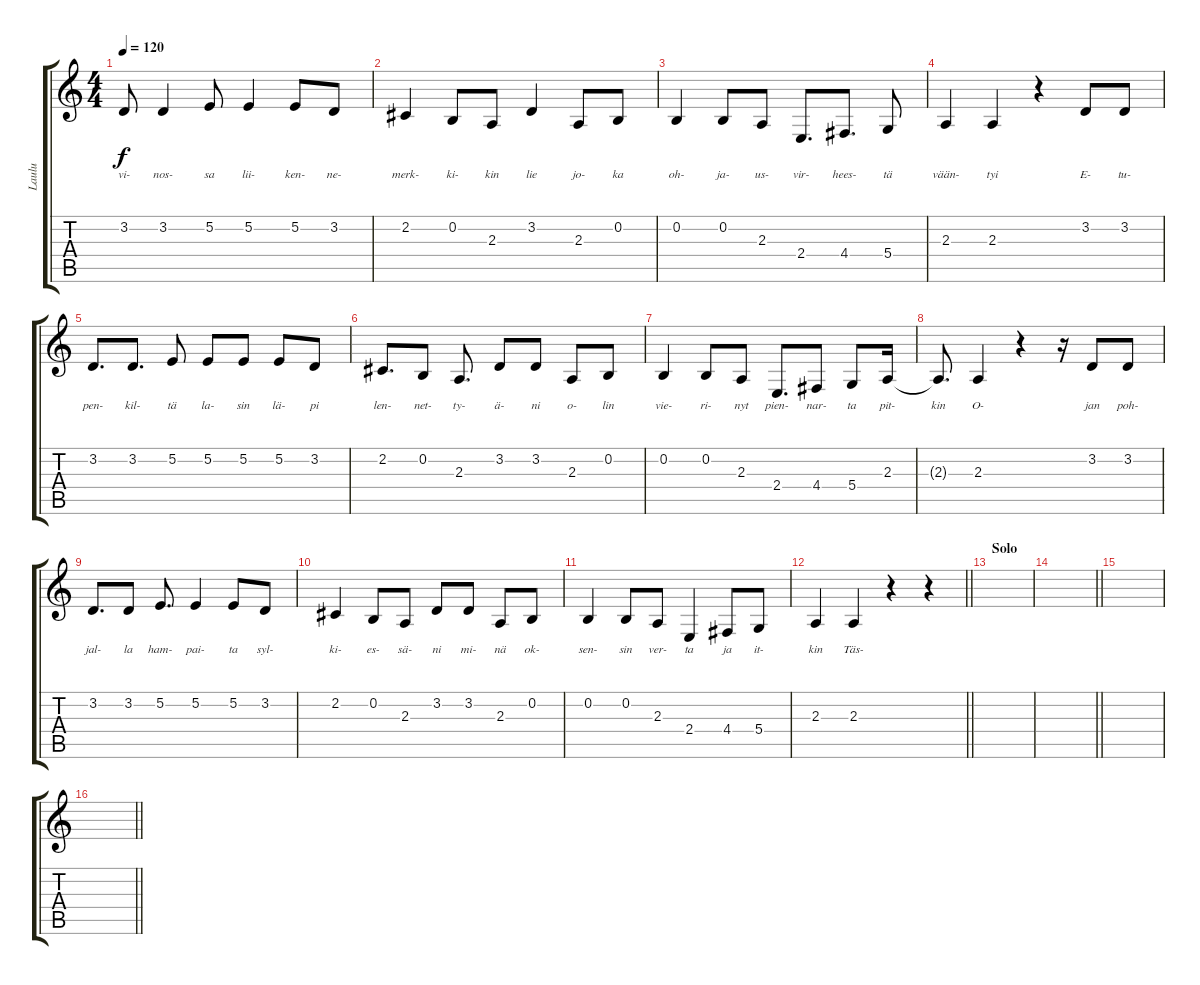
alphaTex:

\track ("Laulu" "Laulu") {instrument harmonica}
\staff {score tabs}
\tuning (E4 B3 G3 D3 A2 E2) {hide}
\ts (4 4)
\tempo 120
\clef g2
\ks c
3.2.8{lyrics (0 "vi-") lyrics (1 "") lyrics (2 "") lyrics (3 "") lyrics (4 "") dy f} 3.2.4{lyrics (0 "nos-") lyrics (1 "") lyrics (2 "") lyrics (3 "") lyrics (4 "")} 5.2.8{lyrics (0 "sa") lyrics (1 "") lyrics (2 "") lyrics (3 "") lyrics (4 "")} 5.2.4{lyrics (0 "lii-") lyrics (1 "") lyrics (2 "") lyrics (3 "") lyrics (4 "")} 5.2.8{lyrics (0 "ken-") lyrics (1 "") lyrics (2 "") lyrics (3 "") lyrics (4 "")} 3.2.8{lyrics (0 "ne-") lyrics (1 "") lyrics (2 "") lyrics (3 "") lyrics (4 "")} |
2.2.4{lyrics (0 "merk-") lyrics (1 "") lyrics (2 "") lyrics (3 "") lyrics (4 "")} 0.2.8{lyrics (0 "ki-") lyrics (1 "") lyrics (2 "") lyrics (3 "") lyrics (4 "")} 2.3.8{lyrics (0 "kin") lyrics (1 "") lyrics (2 "") lyrics (3 "") lyrics (4 "")} 3.2.4{lyrics (0 "lie") lyrics (1 "") lyrics (2 "") lyrics (3 "") lyrics (4 "")} 2.3.8{lyrics (0 "jo-") lyrics (1 "") lyrics (2 "") lyrics (3 "") lyrics (4 "")} 0.2.8{lyrics (0 "ka") lyrics (1 "") lyrics (2 "") lyrics (3 "") lyrics (4 "")} |
0.2.4{lyrics (0 "oh-") lyrics (1 "") lyrics (2 "") lyrics (3 "") lyrics (4 "")} 0.2.8{lyrics (0 "ja-") lyrics (1 "") lyrics (2 "") lyrics (3 "") lyrics (4 "")} 2.3.8{lyrics (0 "us-") lyrics (1 "") lyrics (2 "") lyrics (3 "") lyrics (4 "")} 2.4.8{d lyrics (0 "vir-") lyrics (1 "") lyrics (2 "") lyrics (3 "") lyrics (4 "")} 4.4.8{d lyrics (0 "hees-") lyrics (1 "") lyrics (2 "") lyrics (3 "") lyrics (4 "")} 5.4.8{lyrics (0 "tä") lyrics (1 "") lyrics (2 "") lyrics (3 "") lyrics (4 "")} |
2.3.4{lyrics (0 "vään-") lyrics (1 "") lyrics (2 "") lyrics (3 "") lyrics (4 "")} 2.3.4{lyrics (0 "tyi") lyrics (1 "") lyrics (2 "") lyrics (3 "") lyrics (4 "")} r.4 3.2.8{lyrics (0 "E-") lyrics (1 "") lyrics (2 "") lyrics (3 "") lyrics (4 "")} 3.2.8{lyrics (0 "tu-") lyrics (1 "") lyrics (2 "") lyrics (3 "") lyrics (4 "")} |
3.2.8{d lyrics (0 "pen-") lyrics (1 "") lyrics (2 "") lyrics (3 "") lyrics (4 "")} 3.2.8{d lyrics (0 "kil-") lyrics (1 "") lyrics (2 "") lyrics (3 "") lyrics (4 "")} 5.2.8{lyrics (0 "tä") lyrics (1 "") lyrics (2 "") lyrics (3 "") lyrics (4 "")} 5.2.8{lyrics (0 "la-") lyrics (1 "") lyrics (2 "") lyrics (3 "") lyrics (4 "")} 5.2.8{lyrics (0 "sin") lyrics (1 "") lyrics (2 "") lyrics (3 "") lyrics (4 "")} 5.2.8{lyrics (0 "lä-") lyrics (1 "") lyrics (2 "") lyrics (3 "") lyrics (4 "")} 3.2.8{lyrics (0 "pi") lyrics (1 "") lyrics (2 "") lyrics (3 "") lyrics (4 "")} |
2.2.8{d lyrics (0 "len-") lyrics (1 "") lyrics (2 "") lyrics (3 "") lyrics (4 "")} 0.2.8{lyrics (0 "net-") lyrics (1 "") lyrics (2 "") lyrics (3 "") lyrics (4 "")} 2.3.8{d lyrics (0 "ty-") lyrics (1 "") lyrics (2 "") lyrics (3 "") lyrics (4 "")} 3.2.8{lyrics (0 "ä-") lyrics (1 "") lyrics (2 "") lyrics (3 "") lyrics (4 "")} 3.2.8{lyrics (0 "ni") lyrics (1 "") lyrics (2 "") lyrics (3 "") lyrics (4 "")} 2.3.8{lyrics (0 "o-") lyrics (1 "") lyrics (2 "") lyrics (3 "") lyrics (4 "")} 0.2.8{lyrics (0 "lin") lyrics (1 "") lyrics (2 "") lyrics (3 "") lyrics (4 "")} |
0.2.4{lyrics (0 "vie-") lyrics (1 "") lyrics (2 "") lyrics (3 "") lyrics (4 "")} 0.2.8{lyrics (0 "ri-") lyrics (1 "") lyrics (2 "") lyrics (3 "") lyrics (4 "")} 2.3.8{lyrics (0 "nyt") lyrics (1 "") lyrics (2 "") lyrics (3 "") lyrics (4 "")} 2.4.8{d lyrics (0 "pien-") lyrics (1 "") lyrics (2 "") lyrics (3 "") lyrics (4 "")} 4.4.8{lyrics (0 "nar-") lyrics (1 "") lyrics (2 "") lyrics (3 "") lyrics (4 "")} 5.4.8{lyrics (0 "ta") lyrics (1 "") lyrics (2 "") lyrics (3 "") lyrics (4 "")} 2.3.16{lyrics (0 "pit-") lyrics (1 "") lyrics (2 "") lyrics (3 "") lyrics (4 "")} |
2.3{t}.8{d lyrics (0 "kin") lyrics (1 "") lyrics (2 "") lyrics (3 "") lyrics (4 "")} 2.3.4{lyrics (0 "O-") lyrics (1 "") lyrics (2 "") lyrics (3 "") lyrics (4 "")} r.4 r.16 3.2.8{lyrics (0 "jan") lyrics (1 "") lyrics (2 "") lyrics (3 "") lyrics (4 "")} 3.2.8{lyrics (0 "poh-") lyrics (1 "") lyrics (2 "") lyrics (3 "") lyrics (4 "")} |
3.2.8{d lyrics (0 "jal-") lyrics (1 "") lyrics (2 "") lyrics (3 "") lyrics (4 "")} 3.2.8{lyrics (0 "la") lyrics (1 "") lyrics (2 "") lyrics (3 "") lyrics (4 "")} 5.2.8{d lyrics (0 "ham-") lyrics (1 "") lyrics (2 "") lyrics (3 "") lyrics (4 "")} 5.2.4{lyrics (0 "pai-") lyrics (1 "") lyrics (2 "") lyrics (3 "") lyrics (4 "")} 5.2.8{lyrics (0 "ta") lyrics (1 "") lyrics (2 "") lyrics (3 "") lyrics (4 "")} 3.2.8{lyrics (0 "syl-") lyrics (1 "") lyrics (2 "") lyrics (3 "") lyrics (4 "")} |
2.2.4{lyrics (0 "ki-") lyrics (1 "") lyrics (2 "") lyrics (3 "") lyrics (4 "")} 0.2.8{lyrics (0 "es-") lyrics (1 "") lyrics (2 "") lyrics (3 "") lyrics (4 "")} 2.3.8{lyrics (0 "sä-") lyrics (1 "") lyrics (2 "") lyrics (3 "") lyrics (4 "")} 3.2.8{lyrics (0 "ni") lyrics (1 "") lyrics (2 "") lyrics (3 "") lyrics (4 "")} 3.2.8{lyrics (0 "mi-") lyrics (1 "") lyrics (2 "") lyrics (3 "") lyrics (4 "")} 2.3.8{lyrics (0 "nä") lyrics (1 "") lyrics (2 "") lyrics (3 "") lyrics (4 "")} 0.2.8{lyrics (0 "ok-") lyrics (1 "") lyrics (2 "") lyrics (3 "") lyrics (4 "")} |
0.2.4{lyrics (0 "sen-") lyrics (1 "") lyrics (2 "") lyrics (3 "") lyrics (4 "")} 0.2.8{lyrics (0 "sin") lyrics (1 "") lyrics (2 "") lyrics (3 "") lyrics (4 "")} 2.3.8{lyrics (0 "ver-") lyrics (1 "") lyrics (2 "") lyrics (3 "") lyrics (4 "")} 2.4.4{lyrics (0 "ta") lyrics (1 "") lyrics (2 "") lyrics (3 "") lyrics (4 "")} 4.4.8{lyrics (0 "ja") lyrics (1 "") lyrics (2 "") lyrics (3 "") lyrics (4 "")} 5.4.8{lyrics (0 "it-") lyrics (1 "") lyrics (2 "") lyrics (3 "") lyrics (4 "")} |
\barLineRight lightlight
2.3.4{lyrics (0 "kin") lyrics (1 "") lyrics (2 "") lyrics (3 "") lyrics (4 "")} 2.3.4{lyrics (0 "Täs-") lyrics (1 "") lyrics (2 "") lyrics (3 "") lyrics (4 "")} r.4 r.4 |
\section ("" "Solo")
|
\barLineRight lightlight
|
|
\barLineRight lightlight
